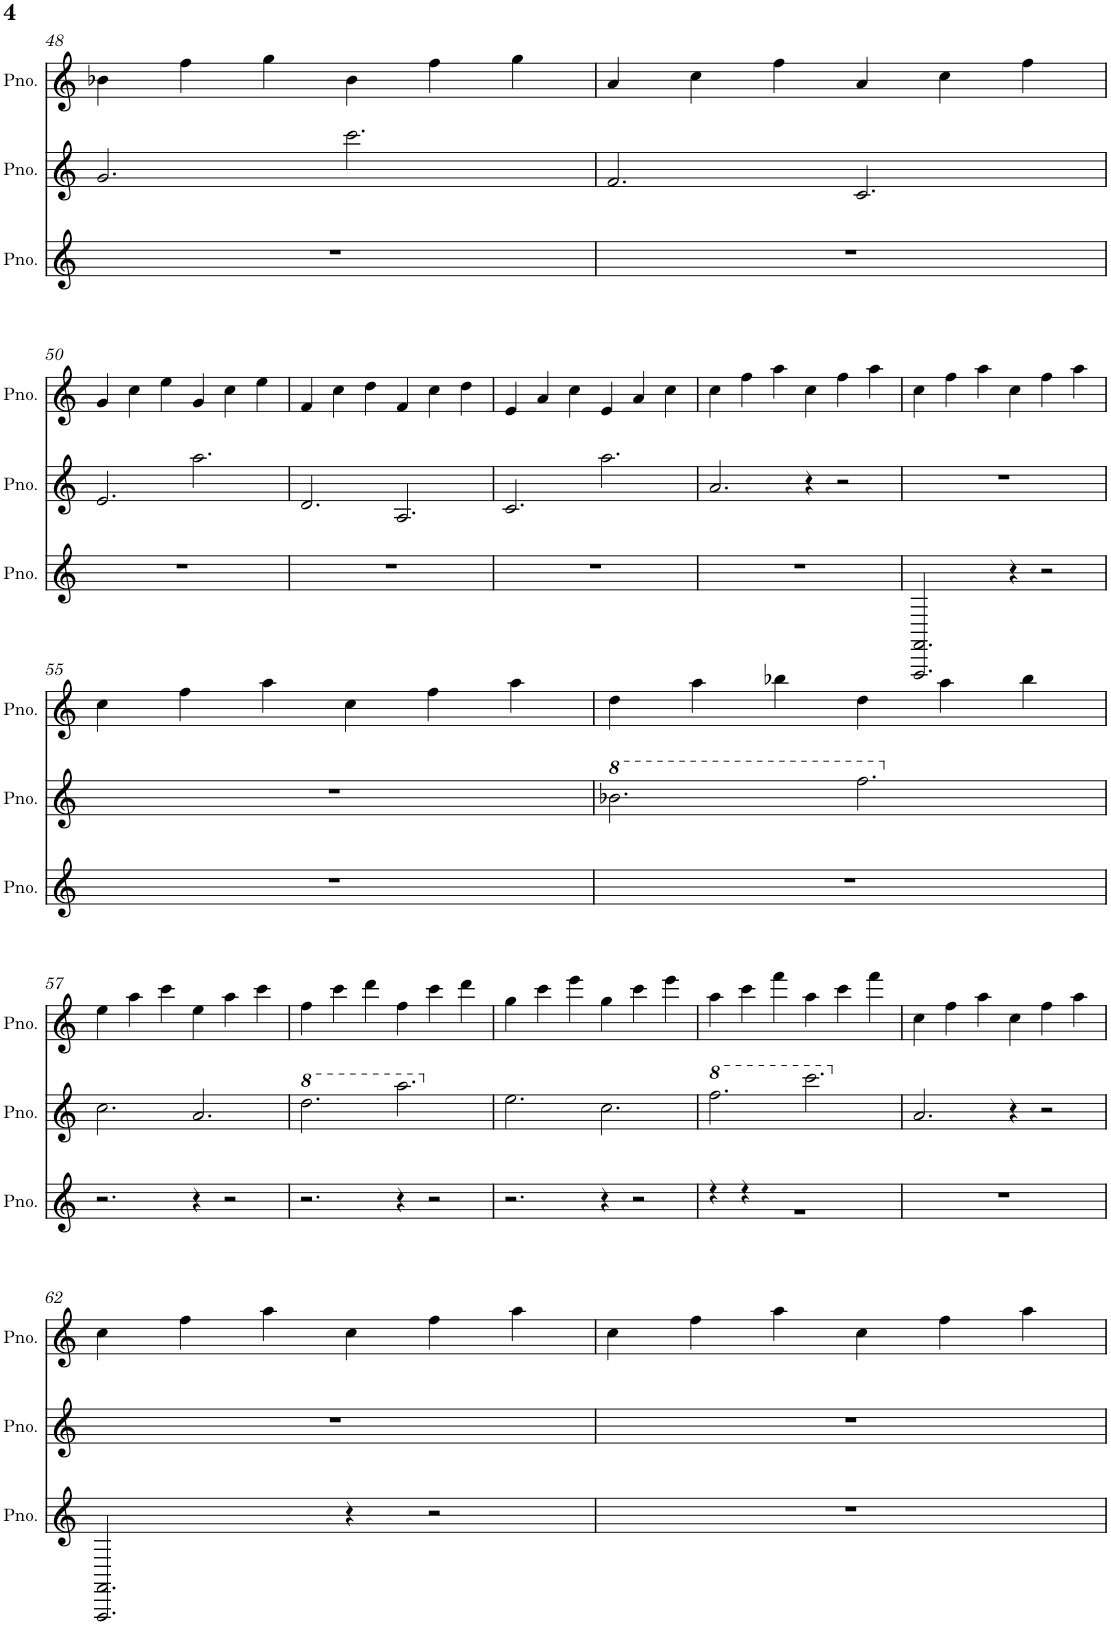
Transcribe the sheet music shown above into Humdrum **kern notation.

**kern	**kern	**kern
*part3	*part2	*part1
*staff3	*staff2	*staff1
*I"Piano	*I"Piano	*I"Piano
*I'Pno.	*I'Pno.	*I'Pno.
!!LO:PB:g=z
*clefG2	*clefG2	*clefG2
*k[]	*k[]	*k[]
*M6/4	*M6/4	*M6/4
=48	=48	=48
1.r	2.g/	4b-X\
.	.	4ff\
.	.	4gg\
.	2.ccc\	4b-\
.	.	4ff\
.	.	4gg\
=49	=49	=49
1.r	2.f/	4a/
.	.	4cc\
.	.	4ff\
.	2.c/	4a/
.	.	4cc\
.	.	4ff\
!!LO:LB:g=z
=50	=50	=50
1.r	2.e/	4g/
.	.	4cc\
.	.	4ee\
.	2.aa\	4g/
.	.	4cc\
.	.	4ee\
=51	=51	=51
1.r	2.d/	4f/
.	.	4cc\
.	.	4dd\
.	2.A/	4f/
.	.	4cc\
.	.	4dd\
=52	=52	=52
1.r	2.c/	4e/
.	.	4a/
.	.	4cc\
.	2.aa\	4e/
.	.	4a/
.	.	4cc\
=53	=53	=53
1.r	2.a/	4cc\
.	.	4ff\
.	.	4aa\
.	4r	4cc\
.	2r	4ff\
.	.	4aa\
=54	=54	=54
2.FFF/ 2.FF/	1.r	4cc\
.	.	4ff\
.	.	4aa\
4r	.	4cc\
2r	.	4ff\
.	.	4aa\
!!LO:LB:g=z
=55	=55	=55
1.r	1.r	4cc\
.	.	4ff\
.	.	4aa\
.	.	4cc\
.	.	4ff\
.	.	4aa\
=56	=56	=56
*	*8va	*
1.r	2.bb-X\	4dd\
.	.	4aa\
.	.	4bb-X\
.	2.fff\	4dd\
.	.	4aa\
.	.	4bb-\
!!LO:LB:g=z
=57	=57	=57
*	*X8va	*
2.r	2.cc\	4ee\
.	.	4aa\
.	.	4ccc\
4r	2.a/	4ee\
2r	.	4aa\
.	.	4ccc\
=58	=58	=58
*	*8va	*
2.r	2.ddd\	4ff\
.	.	4ccc\
.	.	4ddd\
4r	2.aaa\	4ff\
2r	.	4ccc\
.	.	4ddd\
=59	=59	=59
*	*X8va	*
2.r	2.ee\	4gg\
.	.	4ccc\
.	.	4eee\
4r	2.cc\	4gg\
2r	.	4ccc\
.	.	4eee\
=60	=60	=60
*^	*	*
*	*	*8va	*
4r	1.r	2.fff\	4aa\
4r	.	.	4ccc\
1ryy	.	.	4fff\
.	.	2.cccc\	4aa\
.	.	.	4ccc\
.	.	.	4fff\
*v	*v	*	*
=61	=61	=61
*	*X8va	*
1.r	2.a/	4cc\
.	.	4ff\
.	.	4aa\
.	4r	4cc\
.	2r	4ff\
.	.	4aa\
!!LO:LB:g=z
=62	=62	=62
2.FFF/ 2.FF/	1.r	4cc\
.	.	4ff\
.	.	4aa\
4r	.	4cc\
2r	.	4ff\
.	.	4aa\
=63	=63	=63
1.r	1.r	4cc\
.	.	4ff\
.	.	4aa\
.	.	4cc\
.	.	4ff\
.	.	4aa\
=	=	=
*-	*-	*-
